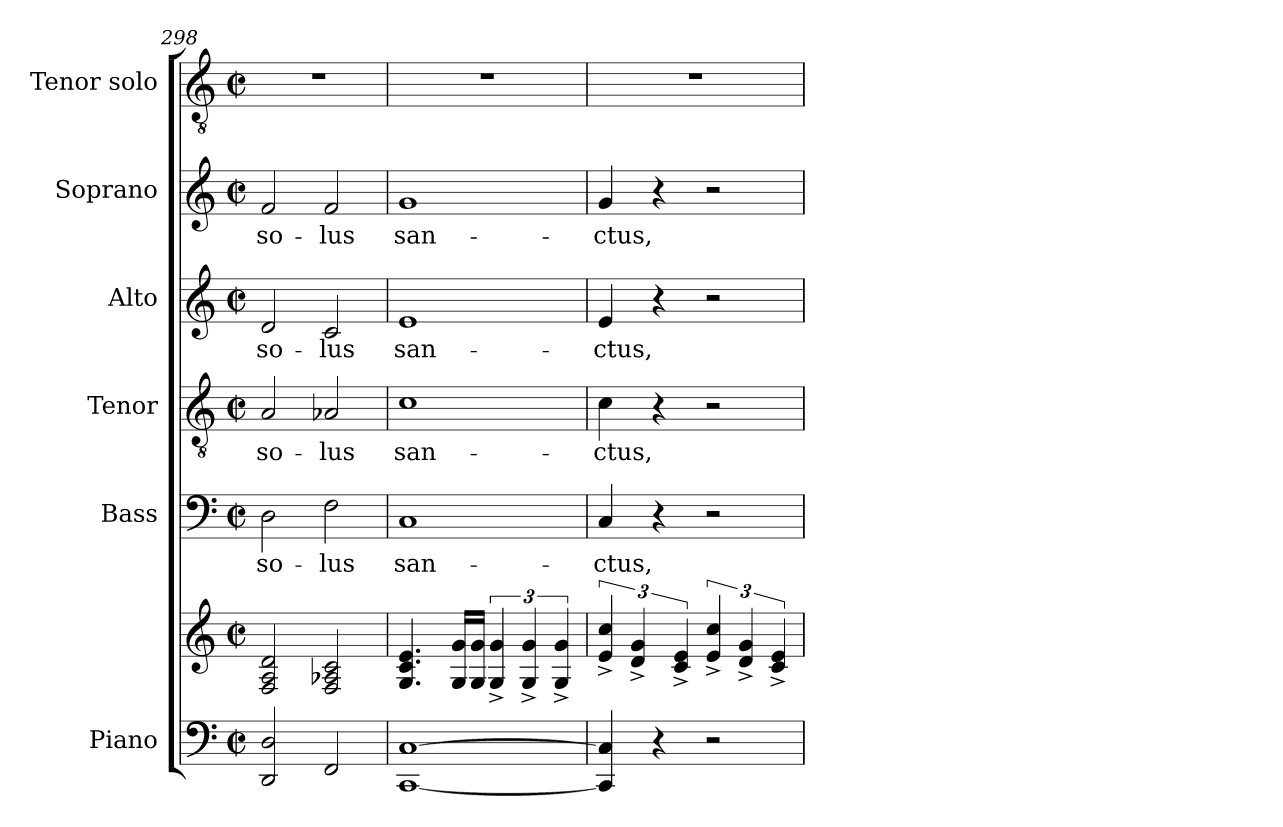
**kern	**kern	**kern	**text	**kern	**text	**kern	**text	**kern	**text	**kern
*part6	*part6	*part5	*part5	*part4	*part4	*part3	*part3	*part2	*part2	*part1
*staff7	*staff6	*staff5	*staff5	*staff4	*staff4	*staff3	*staff3	*staff2	*staff2	*staff1
*I"Piano	*	*I"Bass	*	*I"Tenor	*	*I"Alto	*	*I"Soprano	*	*I"Tenor solo
*I'Pno.	*	*I'B.	*	*I'T.	*	*I'A.	*	*I'S.	*	*I'T.s
*clefF4	*clefG2	*clefF4	*	*clefGv2	*	*clefG2	*	*clefG2	*	*clefGv2
*k[]	*k[]	*k[]	*	*k[]	*	*k[]	*	*k[]	*	*k[]
*M2/2	*M2/2	*M2/2	*	*M2/2	*	*M2/2	*	*M2/2	*	*M2/2
*met(c|)	*met(c|)	*met(c|)	*	*met(c|)	*	*met(c|)	*	*met(c|)	*	*met(c|)
=298	=298	=298	=298	=298	=298	=298	=298	=298	=298	=298
!	!	!	!LO:LY:b	!	!LO:LY:b	!	!LO:LY:b	!	!LO:LY:b	!
2DD/ 2D/	2F/ 2A/ 2d/	2D\	so-	2A/	so-	2d/	so-	2f/	so-	1r
!	!	!	!LO:LY:b	!	!LO:LY:b	!	!LO:LY:b	!	!LO:LY:b	!
2FF/	2F/ 2A-X/ 2c/	2F\	-lus	2A-X/	-lus	2c/	-lus	2f/	-lus	.
=299	=299	=299	=299	=299	=299	=299	=299	=299	=299	=299
!	!	!	!LO:LY:b	!	!LO:LY:b	!	!LO:LY:b	!	!LO:LY:b	!
[1CC [1C	4.G/ 4.c/ 4.e/	1C	san-	1c	san-	1e	san-	1g	san-	1r
.	16G/ 16g/LL	.	.	.	.	.	.	.	.	.
.	16G/ 16g/JJ	.	.	.	.	.	.	.	.	.
.	6G/^ 6g/^	.	.	.	.	.	.	.	.	.
.	6G/^ 6g/^	.	.	.	.	.	.	.	.	.
.	6G/^ 6g/^	.	.	.	.	.	.	.	.	.
=300	=300	=300	=300	=300	=300	=300	=300	=300	=300	=300
!	!	!	!LO:LY:b	!	!LO:LY:b	!	!LO:LY:b	!	!LO:LY:b	!
4CC/] 4C/]	6e/^ 6cc/^	4C/	-ctus,	4c\	-ctus,	4e/	-ctus,	4g/	-ctus,	1r
.	6d/^ 6g/^	.	.	.	.	.	.	.	.	.
4r	.	4r	.	4r	.	4r	.	4r	.	.
.	6c/^ 6e/^	.	.	.	.	.	.	.	.	.
2r	6e/^ 6cc/^	2r	.	2r	.	2r	.	2r	.	.
.	6d/^ 6g/^	.	.	.	.	.	.	.	.	.
.	6c/^ 6e/^	.	.	.	.	.	.	.	.	.
=	=	=	=	=	=	=	=	=	=	=
*-	*-	*-	*-	*-	*-	*-	*-	*-	*-	*-
